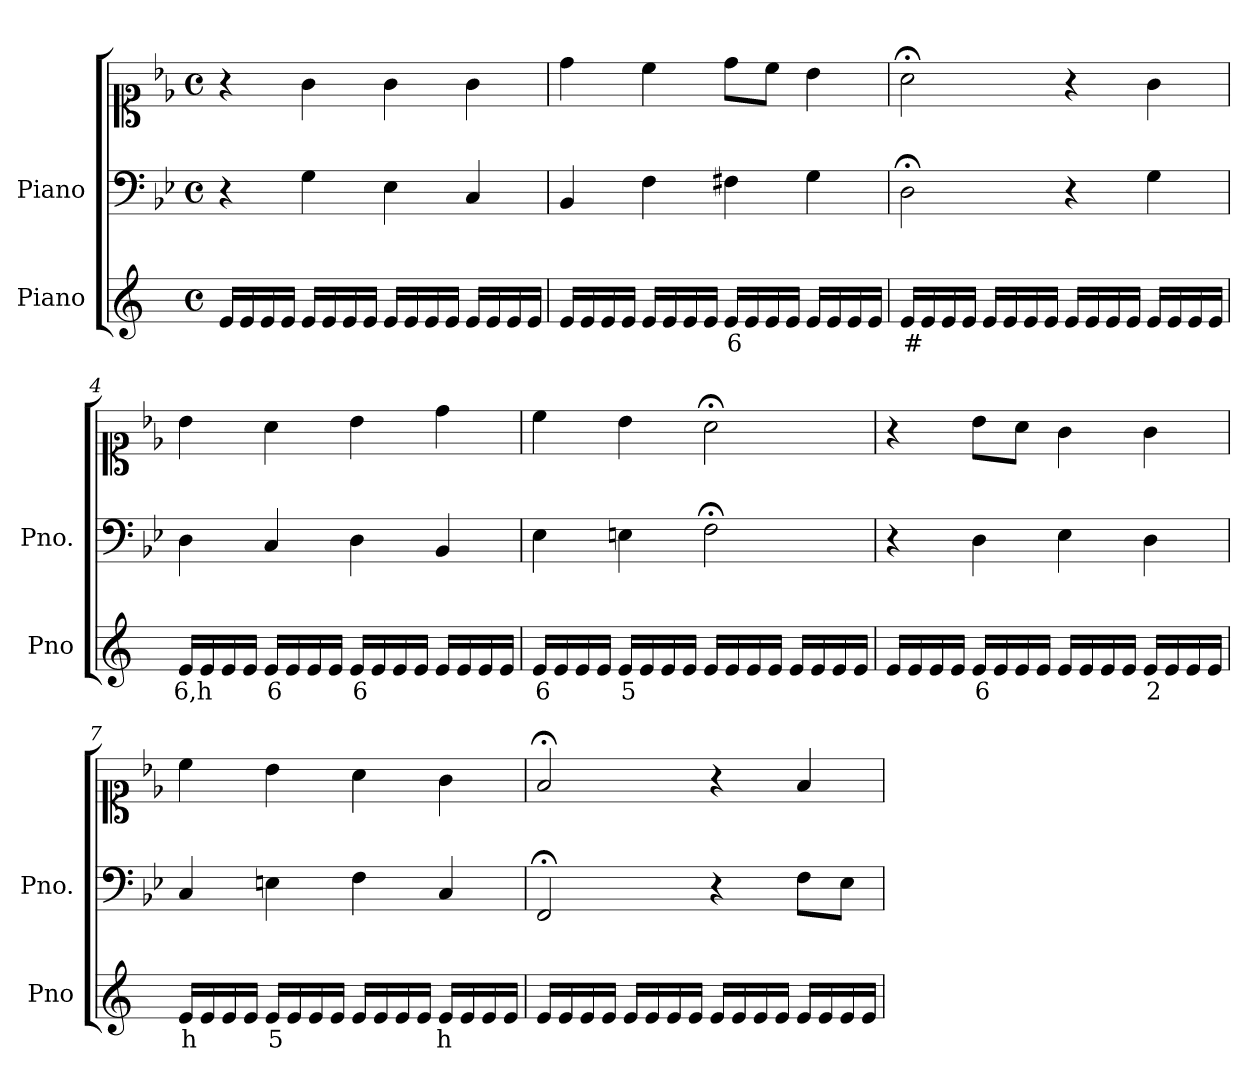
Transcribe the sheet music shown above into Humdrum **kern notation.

**kern	**text	**kern	**kern
*part2	*part2	*part1	*part1
*staff3	*staff3	*staff2	*staff1
*I"Piano	*	*I"Piano	*
*I'Pno	*	*I'Pno.	*
*clefG2	*	*clefF4	*clefC1
*k[]	*	*k[b-e-]	*k[b-e-]
*M4/4	*	*M4/4	*M4/4
*met(c)	*	*met(c)	*met(c)
=1	=1	=1	=1
16e/LL	.	4r	4r
16e/	.	.	.
16e/	.	.	.
16e/JJ	.	.	.
16e/LL	.	4G\	4g\
16e/	.	.	.
16e/	.	.	.
16e/JJ	.	.	.
16e/LL	.	4E-\	4g\
16e/	.	.	.
16e/	.	.	.
16e/JJ	.	.	.
16e/LL	.	4C/	4g\
16e/	.	.	.
16e/	.	.	.
16e/JJ	.	.	.
=2	=2	=2	=2
16e/LL	.	4BB-/	4dd\
16e/	.	.	.
16e/	.	.	.
16e/JJ	.	.	.
16e/LL	.	4F\	4cc\
16e/	.	.	.
16e/	.	.	.
16e/JJ	.	.	.
!	!LO:LY:b	!	!
16e/LL	6	4F#X\	8dd\L
16e/	.	.	.
16e/	.	.	8cc\J
16e/JJ	.	.	.
16e/LL	.	4G\	4b-\
16e/	.	.	.
16e/	.	.	.
16e/JJ	.	.	.
=3	=3	=3	=3
!	!LO:LY:b	!	!
16e/LL	#	2D;<\	2a;<\
16e/	.	.	.
16e/	.	.	.
16e/JJ	.	.	.
16e/LL	.	.	.
16e/	.	.	.
16e/	.	.	.
16e/JJ	.	.	.
16e/LL	.	4r	4r
16e/	.	.	.
16e/	.	.	.
16e/JJ	.	.	.
16e/LL	.	4G\	4g\
16e/	.	.	.
16e/	.	.	.
16e/JJ	.	.	.
=4	=4	=4	=4
!	!LO:LY:b	!	!
16e/LL	6,h	4D\	4b-\
16e/	.	.	.
16e/	.	.	.
16e/JJ	.	.	.
!	!LO:LY:b	!	!
16e/LL	6	4C/	4a\
16e/	.	.	.
16e/	.	.	.
16e/JJ	.	.	.
!	!LO:LY:b	!	!
16e/LL	6	4D\	4b-\
16e/	.	.	.
16e/	.	.	.
16e/JJ	.	.	.
16e/LL	.	4BB-/	4dd\
16e/	.	.	.
16e/	.	.	.
16e/JJ	.	.	.
=5	=5	=5	=5
!	!LO:LY:b	!	!
16e/LL	6	4E-\	4cc\
16e/	.	.	.
16e/	.	.	.
16e/JJ	.	.	.
!	!LO:LY:b	!	!
16e/LL	5	4En\	4b-\
16e/	.	.	.
16e/	.	.	.
16e/JJ	.	.	.
16e/LL	.	2F;<\	2a;<\
16e/	.	.	.
16e/	.	.	.
16e/JJ	.	.	.
16e/LL	.	.	.
16e/	.	.	.
16e/	.	.	.
16e/JJ	.	.	.
=6	=6	=6	=6
16e/LL	.	4r	4r
16e/	.	.	.
16e/	.	.	.
16e/JJ	.	.	.
!	!LO:LY:b	!	!
16e/LL	6	4D\	8b-\L
16e/	.	.	.
16e/	.	.	8a\J
16e/JJ	.	.	.
16e/LL	.	4E-\	4g\
16e/	.	.	.
16e/	.	.	.
16e/JJ	.	.	.
!	!LO:LY:b	!	!
16e/LL	2	4D\	4g\
16e/	.	.	.
16e/	.	.	.
16e/JJ	.	.	.
=7	=7	=7	=7
!	!LO:LY:b	!	!
16e/LL	h	4C/	4cc\
16e/	.	.	.
16e/	.	.	.
16e/JJ	.	.	.
!	!LO:LY:b	!	!
16e/LL	5	4En\	4b-\
16e/	.	.	.
16e/	.	.	.
16e/JJ	.	.	.
16e/LL	.	4F\	4a\
16e/	.	.	.
16e/	.	.	.
16e/JJ	.	.	.
!	!LO:LY:b	!	!
16e/LL	h	4C/	4g\
16e/	.	.	.
16e/	.	.	.
16e/JJ	.	.	.
=8	=8	=8	=8
16e/LL	.	2FF;</	2f;</
16e/	.	.	.
16e/	.	.	.
16e/JJ	.	.	.
16e/LL	.	.	.
16e/	.	.	.
16e/	.	.	.
16e/JJ	.	.	.
16e/LL	.	4r	4r
16e/	.	.	.
16e/	.	.	.
16e/JJ	.	.	.
16e/LL	.	8F\L	4f/
16e/	.	.	.
!	!LO:LY:b	!	!
16e/	_	8E-\J	.
16e/JJ	.	.	.
=	=	=	=
*-	*-	*-	*-
